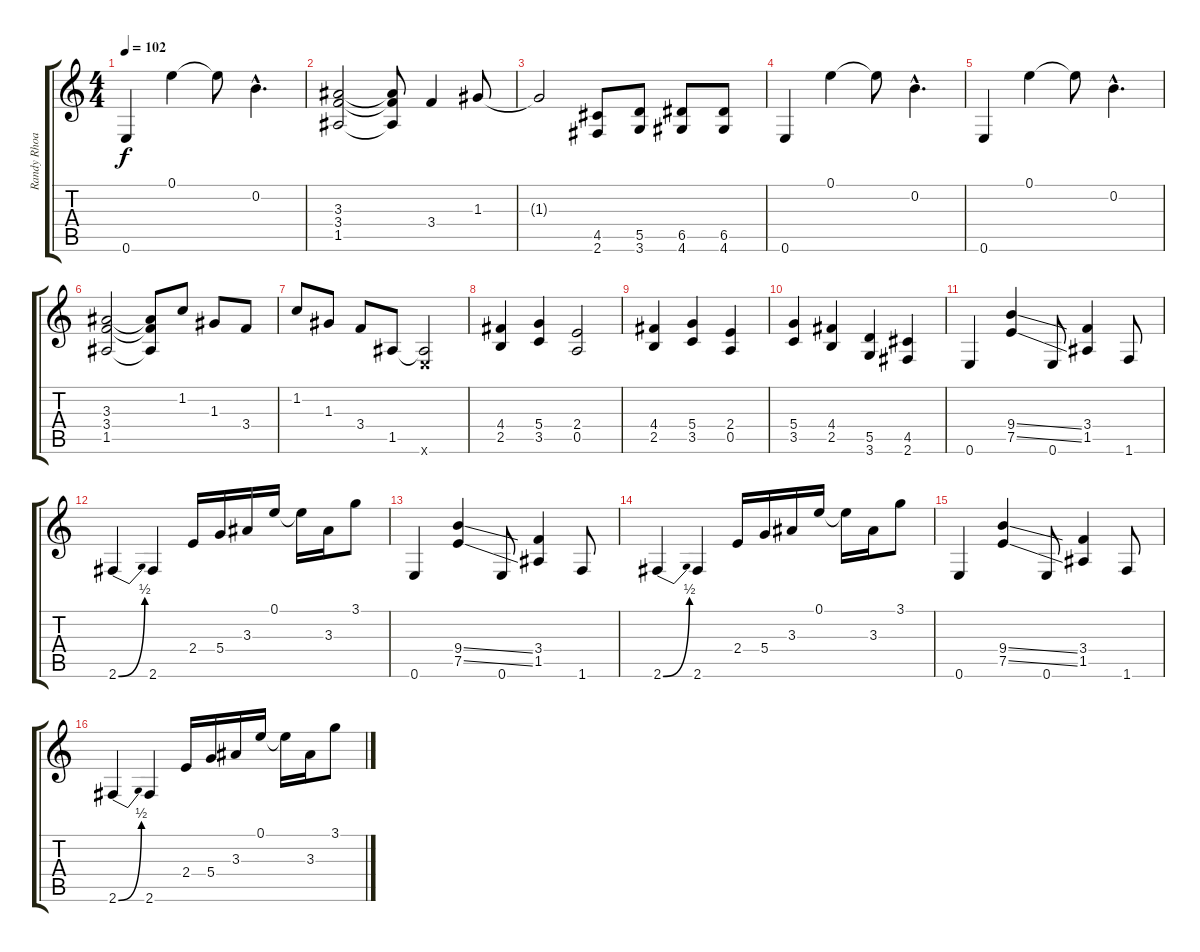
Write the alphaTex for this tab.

\track ("Randy Rhoads" "Randy Rhoa") {instrument acousticguitarsteel}
\staff {score tabs}
\tuning (E4 B3 G3 D3 A2 E2) {hide}
\ts (4 4)
\tempo 102
\clef g2
\ks c
0.6.4{dy f} 0.1.4 0.1{t}.8 0.2{hac}.4{d} |
(3.3 3.4 1.5).2 (3.3{t} 3.4{t} 1.5{t}).8 3.4.4 1.3.8 |
1.3{t}.2 (4.5 2.6).8 (5.5 3.6).8 (6.5 4.6).8 (6.5 4.6).8 |
0.6.4 0.1.4 0.1{t}.8 0.2{hac}.4{d} |
0.6.4 0.1.4 0.1{t}.8 0.2{hac}.4{d} |
(3.3 3.4 1.5).2 (3.3{t} 3.4{t} 1.5{t}).8 1.2.8 1.3.8 3.4.8 |
1.2.8 1.3.8 3.4.8 1.5.8 (1.5{t} 0.6{x}).2 |
(4.4 2.5).4 (5.4 3.5).4 (2.4 0.5).2 |
(4.4 2.5).4 (5.4 3.5).4 (2.4 0.5).4 |
(5.4 3.5).4 (4.4 2.5).4 (5.5 3.6).4 (4.5 2.6).4 |
0.6.4 (9.4{ss} 7.5{ss}).4 0.6.8 (3.4 1.5).4 1.6.8 |
2.6{be (bend 0 0 60 2)}.4 2.6.4 2.4.16 5.4.16 3.3.16 0.1.16 0.1{t}.16 3.3.16 3.1.8 |
0.6.4 (9.4{ss} 7.5{ss}).4 0.6.8 (3.4 1.5).4 1.6.8 |
2.6{be (bend 0 0 60 2)}.4 2.6.4 2.4.16 5.4.16 3.3.16 0.1.16 0.1{t}.16 3.3.16 3.1.8 |
0.6.4 (9.4{ss} 7.5{ss}).4 0.6.8 (3.4 1.5).4 1.6.8 |
2.6{be (bend 0 0 60 2)}.4 2.6.4 2.4.16 5.4.16 3.3.16 0.1.16 0.1{t}.16 3.3.16 3.1.8
